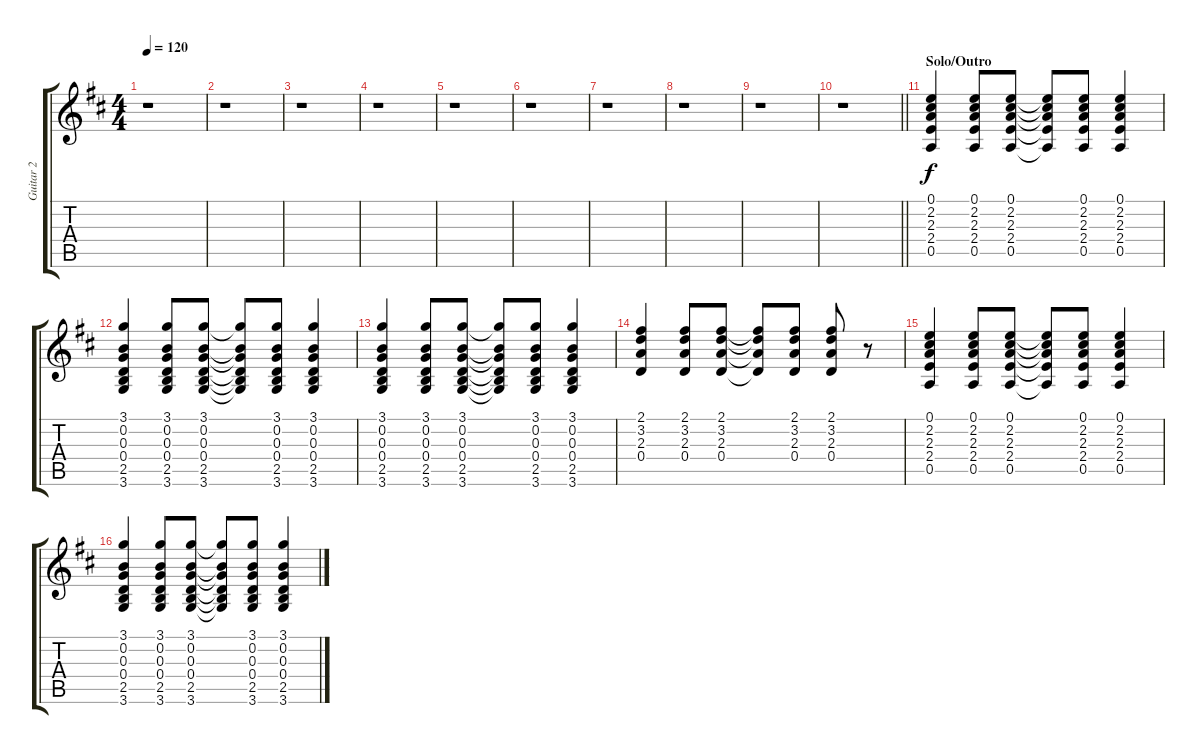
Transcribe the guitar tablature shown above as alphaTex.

\track ("Guitar 2" "Guitar 2") {instrument electricguitarclean}
\staff {score tabs}
\tuning (E4 B3 G3 D3 A2 E2) {hide}
\ts (4 4)
\tempo 120
\clef g2
\ks d
r.1{dy f} |
r.1 |
r.1 |
r.1 |
r.1 |
r.1 |
r.1 |
r.1 |
r.1 |
\barLineRight lightlight
r.1 |
\section ("" "Solo/Outro")
(0.1 2.2 2.3 2.4 0.5).4 (0.1 2.2 2.3 2.4 0.5).8 (0.1 2.2 2.3 2.4 0.5).8 (0.1{t} 2.2{t} 2.3{t} 2.4{t} 0.5{t}).8 (0.1 2.2 2.3 2.4 0.5).8 (0.1 2.2 2.3 2.4 0.5).4 |
(3.1 0.2 0.3 0.4 2.5 3.6).4 (3.1 0.2 0.3 0.4 2.5 3.6).8 (3.1 0.2 0.3 0.4 2.5 3.6).8 (3.1{t} 0.2{t} 0.3{t} 0.4{t} 2.5{t} 3.6{t}).8 (3.1 0.2 0.3 0.4 2.5 3.6).8 (3.1 0.2 0.3 0.4 2.5 3.6).4 |
(3.1 0.2 0.3 0.4 2.5 3.6).4 (3.1 0.2 0.3 0.4 2.5 3.6).8 (3.1 0.2 0.3 0.4 2.5 3.6).8 (3.1{t} 0.2{t} 0.3{t} 0.4{t} 2.5{t} 3.6{t}).8 (3.1 0.2 0.3 0.4 2.5 3.6).8 (3.1 0.2 0.3 0.4 2.5 3.6).4 |
(2.1 3.2 2.3 0.4).4 (2.1 3.2 2.3 0.4).8 (2.1 3.2 2.3 0.4).8 (2.1{t} 3.2{t} 2.3{t} 0.4{t}).8 (2.1 3.2 2.3 0.4).8 (2.1 3.2 2.3 0.4).8 r.8 |
(0.1 2.2 2.3 2.4 0.5).4 (0.1 2.2 2.3 2.4 0.5).8 (0.1 2.2 2.3 2.4 0.5).8 (0.1{t} 2.2{t} 2.3{t} 2.4{t} 0.5{t}).8 (0.1 2.2 2.3 2.4 0.5).8 (0.1 2.2 2.3 2.4 0.5).4 |
(3.1 0.2 0.3 0.4 2.5 3.6).4 (3.1 0.2 0.3 0.4 2.5 3.6).8 (3.1 0.2 0.3 0.4 2.5 3.6).8 (3.1{t} 0.2{t} 0.3{t} 0.4{t} 2.5{t} 3.6{t}).8 (3.1 0.2 0.3 0.4 2.5 3.6).8 (3.1 0.2 0.3 0.4 2.5 3.6).4
